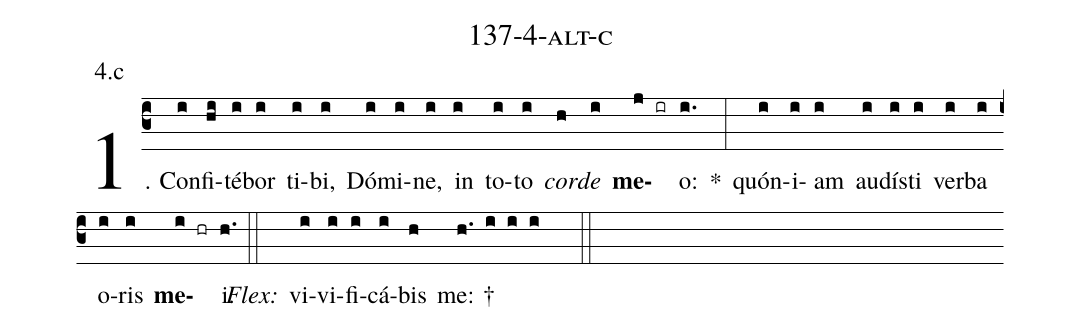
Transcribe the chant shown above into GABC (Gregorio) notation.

name: 137-4-alt-c;
annotation: 4.c;
%%
(c3)1. Con(i)fi(hi)té(i)bor(i) ti(i)bi,(i) Dó(i)mi(i)ne,(i) in(i) to(i)to(i) <i>cor</i>(h)<i>de</i>(i) <b>me</b>(j ir)o:(i.) *(:) quón(i)i(i)am(i) au(i)dís(i)ti(i) ver(i)ba(i) o(i)ris(i) <b>me</b>(i hr)i.(h.) (::)
<i>Flex:</i>()  vi(i)vi(i)fi(i)cá(i)bis(h) me: †(h. i i i  ::)
